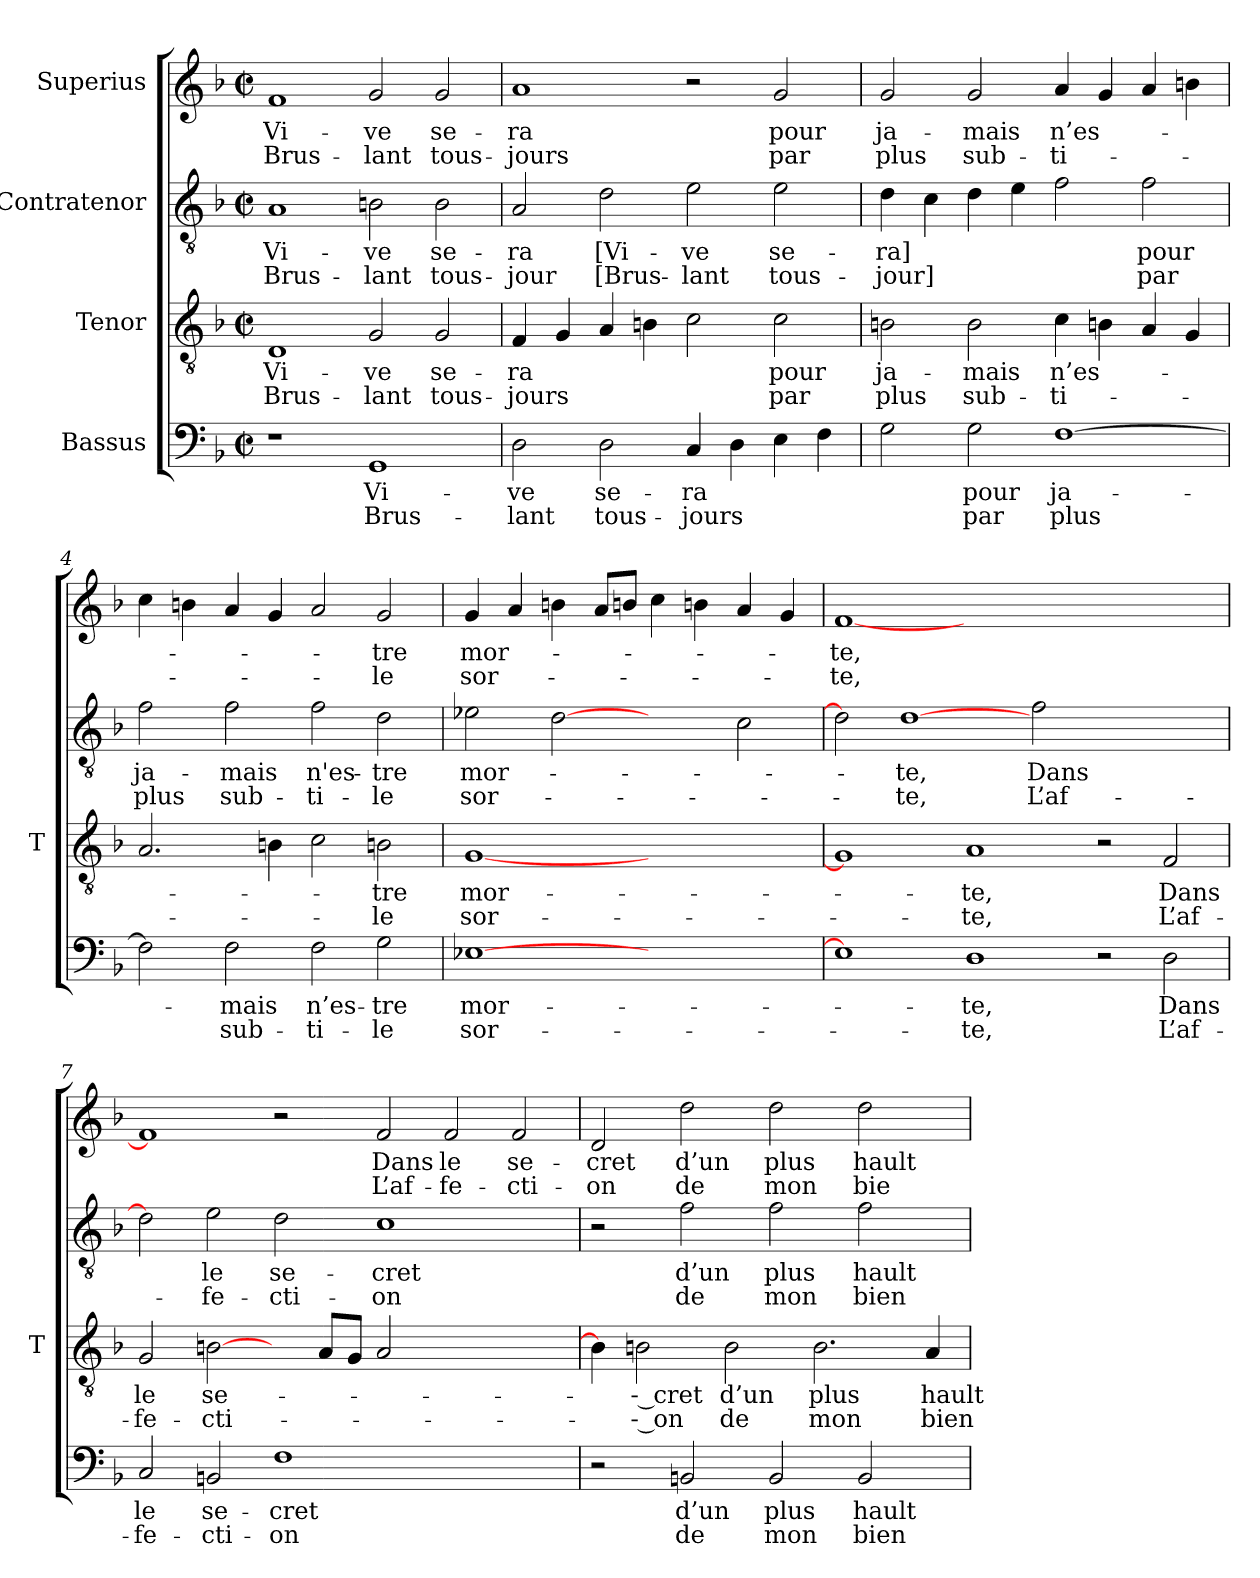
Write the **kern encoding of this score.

**kern	**text	**text	**kern	**text	**text	**kern	**text	**text	**kern	**text	**text
*part4	*part4	*part4	*part3	*part3	*part3	*part2	*part2	*part2	*part1	*part1	*part1
*staff4	*staff4	*staff4	*staff3	*staff3	*staff3	*staff2	*staff2	*staff2	*staff1	*staff1	*staff1
*I"Bassus	*	*	*I"Tenor	*	*	*I"Contratenor	*	*	*I"Superius	*	*
*	*	*	*I'T	*	*	*	*	*	*	*	*
*clefF4	*	*	*clefGv2	*	*	*clefGv2	*	*	*clefG2	*	*
*k[b-]	*	*	*k[b-]	*	*	*k[b-]	*	*	*k[b-]	*	*
*F:	*	*	*F:	*	*	*F:	*	*	*F:	*	*
*M2/2	*	*	*M2/2	*	*	*M2/2	*	*	*M2/2	*	*
*met(c|)	*	*	*met(c|)	*	*	*met(c|)	*	*	*met(c|)	*	*
=1	=1	=1	=1	=1	=1	=1	=1	=1	=1	=1	=1
1r	.	.	1D	Vi-	Brus-	1A	Vi-	Brus-	1f	Vi-	Brus-
1GG	Vi-	Brus-	2G	-ve	-lant	2B	-ve	-lant	2g	-ve	-lant
.	.	.	2G	se-	tous-	2B	se-	tous-	2g	se-	tous-
=2	=2	=2	=2	=2	=2	=2	=2	=2	=2	=2	=2
2D	-ve	-lant	4F	-ra	-jours	2A	-ra	-jour	1a	-ra	-jours
.	.	.	4G	.	.	.	.	.	.	.	.
2D	se-	tous-	4A	.	.	2d	[Vi-	[Brus-	.	.	.
.	.	.	4Bn	.	.	.	.	.	.	.	.
4C	-ra	-jours	2c	.	.	2e	-ve	-lant	2r	.	.
4D	.	.	.	.	.	.	.	.	.	.	.
4E	.	.	2c	-pour	-par	2e	se-	tous-	2g	-pour	-par
4F	.	.	.	.	.	.	.	.	.	.	.
=3	=3	=3	=3	=3	=3	=3	=3	=3	=3	=3	=3
2G	.	.	2Bn	ja-	-plus	4d	-ra]	-jour]	2g	ja-	-plus
.	.	.	.	.	.	4c	.	.	.	.	.
2G	-pour	-par	2B	-mais	sub-	4d	.	.	2g	-mais	sub-
.	.	.	.	.	.	4e	.	.	.	.	.
[1F	ja-	-plus	4c	n’es-	ti-	2f	.	.	4a	n’es-	ti-
.	.	.	4Bn	.	.	.	.	.	4g	.	.
.	.	.	4A	.	.	2f	-pour	-par	4a	.	.
.	.	.	4G	.	.	.	.	.	4bn	.	.
=4	=4	=4	=4	=4	=4	=4	=4	=4	=4	=4	=4
2F]	.	.	2.A	.	.	2f	ja-	-plus	4cc	.	.
.	.	.	.	.	.	.	.	.	4bn	.	.
2F	-mais	sub-	.	.	.	2f	-mais	sub-	4a	.	.
.	.	.	4Bn	.	.	.	.	.	4g	.	.
2F	n’es-	ti-	2c	.	.	2f	n'es-	ti-	2a	.	.
2G	-tre	-le	2Bn	-tre	-le	2d	-tre	-le	2g	-tre	-le
=5	=5	=5	=5	=5	=5	=5	=5	=5	=5	=5	=5
[1E-X	mor-	sor-	[1G	mor-	sor-	2e-X	mor-	sor-	4g	mor-	sor-
.	.	.	.	.	.	.	.	.	4a	.	.
.	.	.	.	.	.	[2d	.	.	4bn	.	.
.	.	.	.	.	.	.	.	.	8aL	.	.
.	.	.	.	.	.	.	.	.	8bnJ	.	.
1ryy	.	.	1ryy	.	.	2ryy	.	.	4cc	.	.
.	.	.	.	.	.	.	.	.	4bn	.	.
.	.	.	.	.	.	2c	.	.	4a	.	.
.	.	.	.	.	.	.	.	.	4g	.	.
=6	=6	=6	=6	=6	=6	=6	=6	=6	=6	=6	=6
1E-]	.	.	1G]	.	.	2d]	.	.	[1f	-te,	-te,
.	.	.	.	.	.	[1d	-te,	-te,	.	.	.
1D	-te,	-te,	1A	-te,	-te,	.	.	.	0ryy	.	.
.	.	.	.	.	.	2f	-Dans	L’af-	.	.	.
2r	.	.	2r	.	.	1ryy	.	.	.	.	.
2D	-Dans	L’af-	2F	-Dans	L’af-	.	.	.	.	.	.
=7	=7	=7	=7	=7	=7	=7	=7	=7	=7	=7	=7
2C	-le	fe-	2G	-le	fe-	2d]	.	.	1f]	.	.
2BB	se-	cti-	[2Bn	se-	cti-	2e	-le	fe-	.	.	.
1F	-cret	-on	4ryy	.	.	2d	se-	cti-	2r	.	.
.	.	.	8AL	.	.	.	.	.	.	.	.
.	.	.	8GJ	.	.	.	.	.	.	.	.
.	.	.	2A	.	.	1c	-cret	-on	2f	-Dans	L’af-
1ryy	.	.	1ryy	.	.	.	.	.	2f	-le	fe-
.	.	.	.	.	.	2ryy	.	.	2f	se-	cti-
=8	=8	=8	=8	=8	=8	=8	=8	=8	=8	=8	=8
2r	.	.	4B]	.	.	2r	.	.	2d	-cret	-on
.	.	.	2Bn	-- cret	-- on	.	.	.	.	.	.
2BB	-d’un	-de	.	.	.	2f	-d’un	-de	2dd	-d’un	-de
.	.	.	2B	-d’un	-de	.	.	.	.	.	.
2BB	-plus	-mon	.	.	.	2f	-plus	-mon	2dd	-plus	-mon
.	.	.	2.B	-plus	-mon	.	.	.	.	.	.
2BB	-hault	-bien	.	.	.	2f	-hault	-bien	2dd	-hault	-bie
4ryy	.	.	4A	-hault	-bien	4ryy	.	.	4ryy	.	.
=	=	=	=	=	=	=	=	=	=	=	=
*-	*-	*-	*-	*-	*-	*-	*-	*-	*-	*-	*-
